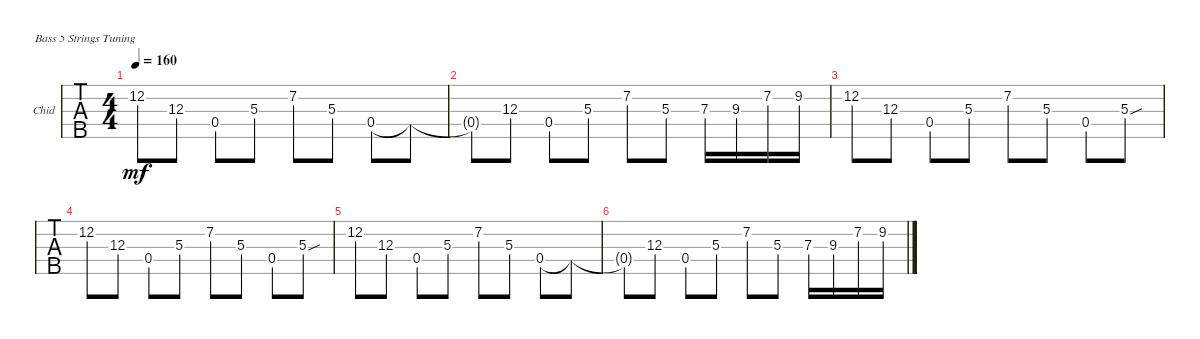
\defaultSystemsLayout 4
\bracketExtendMode groupsimilarinstruments
\firstSystemTrackNameOrientation horizontal
\otherSystemsTrackNameOrientation horizontal
\track ("Bass" "Chid") {instrument electricbassfinger}
\staff {tabs}
\tuning (G2 D2 A1 E1 B0)
\ts (4 4)
\tempo 160
\clef g2
\ks c
12.2.8{dy mf} 12.3.8 0.4.8 5.3.8 7.2.8 5.3.8 0.4.8 0.4{t}.8 |
0.4{t}.8 12.3.8 0.4.8 5.3.8 7.2.8 5.3.8 7.3.16 9.3.16 7.2.16 9.2.16 |
12.2.8 12.3.8 0.4.8 5.3.8 7.2.8 5.3.8 0.4.8 5.3{sou}.8 |
12.2.8 12.3.8 0.4.8 5.3.8 7.2.8 5.3.8 0.4.8 5.3{sou}.8 |
12.2.8 12.3.8 0.4.8 5.3.8 7.2.8 5.3.8 0.4.8 0.4{t}.8 |
0.4{t}.8 12.3.8 0.4.8 5.3.8 7.2.8 5.3.8 7.3.16 9.3.16 7.2.16 9.2.16
